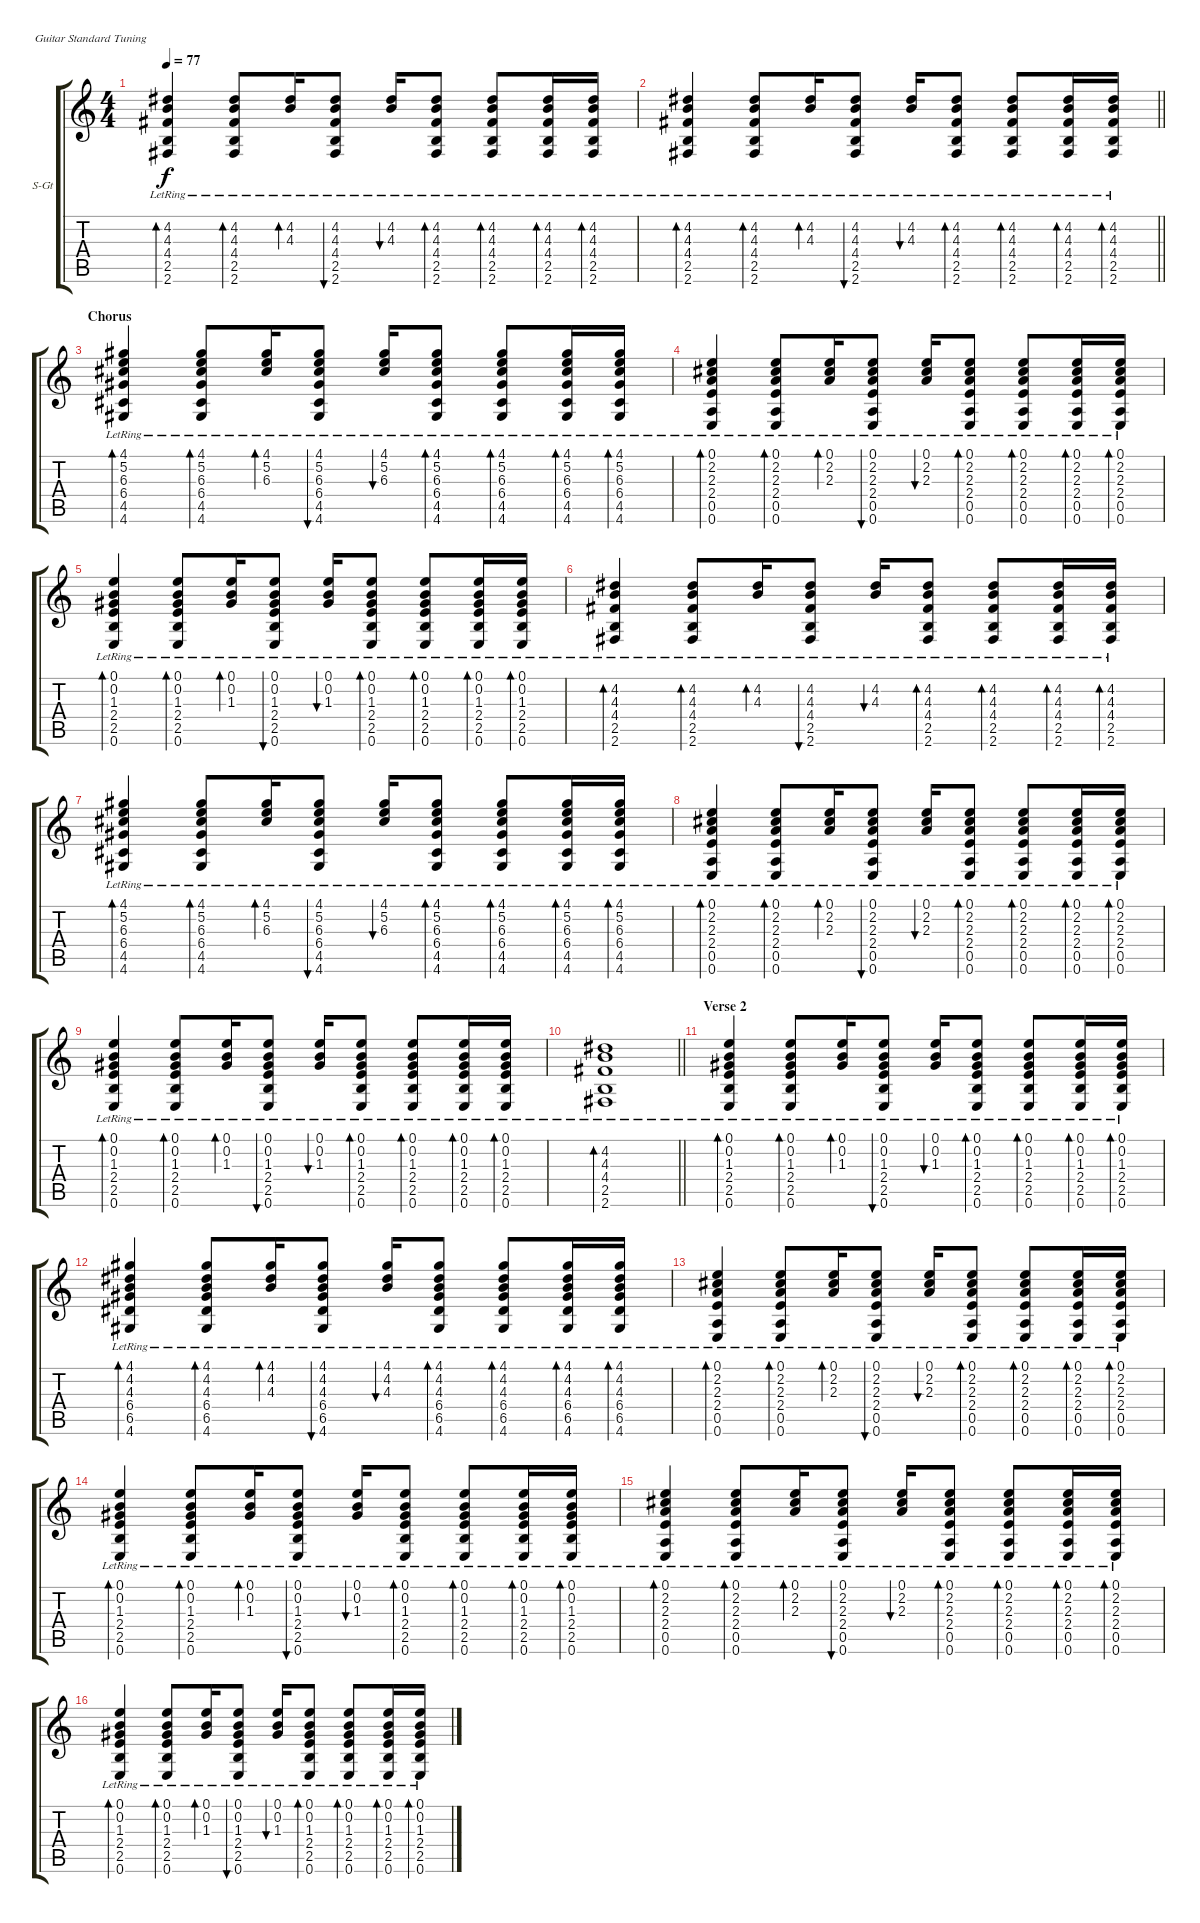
\bracketExtendMode groupsimilarinstruments
\firstSystemTrackNameOrientation horizontal
\otherSystemsTrackNameOrientation horizontal
\track ("Guitar 1" "S-Gt") {instrument acousticguitarsteel}
\staff {score tabs}
\tuning (E4 B3 G3 D3 A2 E2)
\ts (4 4)
\tempo 77
\clef g2
\ks c
(4.2{lr} 4.3{lr} 4.4{lr} 2.5{lr} 2.6{lr}).4{bd 30 dy f} (4.2{lr} 4.3{lr} 4.4{lr} 2.5{lr} 2.6{lr}).8{bd 30} (4.2{lr} 4.3{lr}).16{bd 30} (4.2{lr} 4.3{lr} 4.4{lr} 2.5{lr} 2.6{lr}).8{bu 30} (4.2{lr} 4.3{lr}).16{bu 30} (4.2{lr} 4.3{lr} 4.4{lr} 2.5{lr} 2.6{lr}).8{bd 30} (4.2{lr} 4.3{lr} 4.4{lr} 2.5{lr} 2.6{lr}).8{bd 30} (4.2{lr} 4.3{lr} 4.4{lr} 2.5{lr} 2.6{lr}).16{bd 30} (4.2{lr} 4.3{lr} 4.4{lr} 2.5{lr} 2.6{lr}).16{bd 30} |
\barLineRight lightlight
(4.2{lr} 4.3{lr} 4.4{lr} 2.5{lr} 2.6{lr}).4{bd 30} (4.2{lr} 4.3{lr} 4.4{lr} 2.5{lr} 2.6{lr}).8{bd 30} (4.2{lr} 4.3{lr}).16{bd 30} (4.2{lr} 4.3{lr} 4.4{lr} 2.5{lr} 2.6{lr}).8{bu 30} (4.2{lr} 4.3{lr}).16{bu 30} (4.2{lr} 4.3{lr} 4.4{lr} 2.5{lr} 2.6{lr}).8{bd 30} (4.2{lr} 4.3{lr} 4.4{lr} 2.5{lr} 2.6{lr}).8{bd 30} (4.2{lr} 4.3{lr} 4.4{lr} 2.5{lr} 2.6{lr}).16{bd 30} (4.2{lr} 4.3{lr} 4.4{lr} 2.5{lr} 2.6{lr}).16{bd 30} |
\section ("" "Chorus")
(4.1{lr} 5.2{lr} 6.3{lr} 6.4{lr} 4.5{lr} 4.6{lr}).4{bd 30} (4.1{lr} 5.2{lr} 6.3{lr} 6.4{lr} 4.5{lr} 4.6{lr}).8{bd 30} (4.1{lr} 5.2{lr} 6.3{lr}).16{bd 30} (4.1{lr} 5.2{lr} 6.3{lr} 6.4{lr} 4.5{lr} 4.6{lr}).8{bu 30} (4.1{lr} 5.2{lr} 6.3{lr}).16{bu 30} (4.1{lr} 5.2{lr} 6.3{lr} 6.4{lr} 4.5{lr} 4.6{lr}).8{bd 30} (4.1{lr} 5.2{lr} 6.3{lr} 6.4{lr} 4.5{lr} 4.6{lr}).8{bd 30} (4.1{lr} 5.2{lr} 6.3{lr} 6.4{lr} 4.5{lr} 4.6{lr}).16{bd 30} (4.1{lr} 5.2{lr} 6.3{lr} 6.4{lr} 4.5{lr} 4.6{lr}).16{bd 30} |
(0.1{lr} 2.2{lr} 2.3{lr} 2.4{lr} 0.5{lr} 0.6{lr}).4{bd 30} (0.1{lr} 2.2{lr} 2.3{lr} 2.4{lr} 0.5{lr} 0.6{lr}).8{bd 30} (0.1{lr} 2.2{lr} 2.3{lr}).16{bd 30} (0.1{lr} 2.2{lr} 2.3{lr} 2.4{lr} 0.5{lr} 0.6{lr}).8{bu 30} (0.1{lr} 2.2{lr} 2.3{lr}).16{bu 30} (0.1{lr} 2.2{lr} 2.3{lr} 2.4{lr} 0.5{lr} 0.6{lr}).8{bd 30} (0.1{lr} 2.2{lr} 2.3{lr} 2.4{lr} 0.5{lr} 0.6{lr}).8{bd 30} (0.1{lr} 2.2{lr} 2.3{lr} 2.4{lr} 0.5{lr} 0.6{lr}).16{bd 30} (0.1{lr} 2.2{lr} 2.3{lr} 2.4{lr} 0.5{lr} 0.6{lr}).16{bd 30} |
(0.1{lr} 0.2{lr} 1.3{lr} 2.4{lr} 2.5{lr} 0.6{lr}).4{bd 30} (0.1{lr} 0.2{lr} 1.3{lr} 2.4{lr} 2.5{lr} 0.6{lr}).8{bd 30} (0.1{lr} 0.2{lr} 1.3{lr}).16{bd 30} (0.1{lr} 0.2{lr} 1.3{lr} 2.4{lr} 2.5{lr} 0.6{lr}).8{bu 30} (0.1{lr} 0.2{lr} 1.3{lr}).16{bu 30} (0.1{lr} 0.2{lr} 1.3{lr} 2.4{lr} 2.5{lr} 0.6{lr}).8{bd 30} (0.1{lr} 0.2{lr} 1.3{lr} 2.4{lr} 2.5{lr} 0.6{lr}).8{bd 30} (0.1{lr} 0.2{lr} 1.3{lr} 2.4{lr} 2.5{lr} 0.6{lr}).16{bd 30} (0.1{lr} 0.2{lr} 1.3{lr} 2.4{lr} 2.5{lr} 0.6{lr}).16{bd 30} |
(4.2{lr} 4.3{lr} 4.4{lr} 2.5{lr} 2.6{lr}).4{bd 30} (4.2{lr} 4.3{lr} 4.4{lr} 2.5{lr} 2.6{lr}).8{bd 30} (4.2{lr} 4.3{lr}).16{bd 30} (4.2{lr} 4.3{lr} 4.4{lr} 2.5{lr} 2.6{lr}).8{bu 30} (4.2{lr} 4.3{lr}).16{bu 30} (4.2{lr} 4.3{lr} 4.4{lr} 2.5{lr} 2.6{lr}).8{bd 30} (4.2{lr} 4.3{lr} 4.4{lr} 2.5{lr} 2.6{lr}).8{bd 30} (4.2{lr} 4.3{lr} 4.4{lr} 2.5{lr} 2.6{lr}).16{bd 30} (4.2{lr} 4.3{lr} 4.4{lr} 2.5{lr} 2.6{lr}).16{bd 30} |
(4.1{lr} 5.2{lr} 6.3{lr} 6.4{lr} 4.5{lr} 4.6{lr}).4{bd 30} (4.1{lr} 5.2{lr} 6.3{lr} 6.4{lr} 4.5{lr} 4.6{lr}).8{bd 30} (4.1{lr} 5.2{lr} 6.3{lr}).16{bd 30} (4.1{lr} 5.2{lr} 6.3{lr} 6.4{lr} 4.5{lr} 4.6{lr}).8{bu 30} (4.1{lr} 5.2{lr} 6.3{lr}).16{bu 30} (4.1{lr} 5.2{lr} 6.3{lr} 6.4{lr} 4.5{lr} 4.6{lr}).8{bd 30} (4.1{lr} 5.2{lr} 6.3{lr} 6.4{lr} 4.5{lr} 4.6{lr}).8{bd 30} (4.1{lr} 5.2{lr} 6.3{lr} 6.4{lr} 4.5{lr} 4.6{lr}).16{bd 30} (4.1{lr} 5.2{lr} 6.3{lr} 6.4{lr} 4.5{lr} 4.6{lr}).16{bd 30} |
(0.1{lr} 2.2{lr} 2.3{lr} 2.4{lr} 0.5{lr} 0.6{lr}).4{bd 30} (0.1{lr} 2.2{lr} 2.3{lr} 2.4{lr} 0.5{lr} 0.6{lr}).8{bd 30} (0.1{lr} 2.2{lr} 2.3{lr}).16{bd 30} (0.1{lr} 2.2{lr} 2.3{lr} 2.4{lr} 0.5{lr} 0.6{lr}).8{bu 30} (0.1{lr} 2.2{lr} 2.3{lr}).16{bu 30} (0.1{lr} 2.2{lr} 2.3{lr} 2.4{lr} 0.5{lr} 0.6{lr}).8{bd 30} (0.1{lr} 2.2{lr} 2.3{lr} 2.4{lr} 0.5{lr} 0.6{lr}).8{bd 30} (0.1{lr} 2.2{lr} 2.3{lr} 2.4{lr} 0.5{lr} 0.6{lr}).16{bd 30} (0.1{lr} 2.2{lr} 2.3{lr} 2.4{lr} 0.5{lr} 0.6{lr}).16{bd 30} |
(0.1{lr} 0.2{lr} 1.3{lr} 2.4{lr} 2.5{lr} 0.6{lr}).4{bd 30} (0.1{lr} 0.2{lr} 1.3{lr} 2.4{lr} 2.5{lr} 0.6{lr}).8{bd 30} (0.1{lr} 0.2{lr} 1.3{lr}).16{bd 30} (0.1{lr} 0.2{lr} 1.3{lr} 2.4{lr} 2.5{lr} 0.6{lr}).8{bu 30} (0.1{lr} 0.2{lr} 1.3{lr}).16{bu 30} (0.1{lr} 0.2{lr} 1.3{lr} 2.4{lr} 2.5{lr} 0.6{lr}).8{bd 30} (0.1{lr} 0.2{lr} 1.3{lr} 2.4{lr} 2.5{lr} 0.6{lr}).8{bd 30} (0.1{lr} 0.2{lr} 1.3{lr} 2.4{lr} 2.5{lr} 0.6{lr}).16{bd 30} (0.1{lr} 0.2{lr} 1.3{lr} 2.4{lr} 2.5{lr} 0.6{lr}).16{bd 30} |
\barLineRight lightlight
(4.2{lr} 4.3{lr} 4.4{lr} 2.5{lr} 2.6{lr}).1{bd 120} |
\section ("" "Verse 2")
(0.1{lr} 0.2{lr} 1.3{lr} 2.4{lr} 2.5{lr} 0.6{lr}).4{bd 30} (0.1{lr} 0.2{lr} 1.3{lr} 2.4{lr} 2.5{lr} 0.6{lr}).8{bd 30} (0.1{lr} 0.2{lr} 1.3{lr}).16{bd 30} (0.1{lr} 0.2{lr} 1.3{lr} 2.4{lr} 2.5{lr} 0.6{lr}).8{bu 30} (0.1{lr} 0.2{lr} 1.3{lr}).16{bu 30} (0.1{lr} 0.2{lr} 1.3{lr} 2.4{lr} 2.5{lr} 0.6{lr}).8{bd 30} (0.1{lr} 0.2{lr} 1.3{lr} 2.4{lr} 2.5{lr} 0.6{lr}).8{bd 30} (0.1{lr} 0.2{lr} 1.3{lr} 2.4{lr} 2.5{lr} 0.6{lr}).16{bd 30} (0.1{lr} 0.2{lr} 1.3{lr} 2.4{lr} 2.5{lr} 0.6{lr}).16{bd 30} |
(4.1{lr} 4.2{lr} 4.3{lr} 6.4{lr} 6.5{lr} 4.6{lr}).4{bd 30} (4.1{lr} 4.2{lr} 4.3{lr} 6.4{lr} 6.5{lr} 4.6{lr}).8{bd 30} (4.1{lr} 4.2{lr} 4.3{lr}).16{bd 30} (4.1{lr} 4.2{lr} 4.3{lr} 6.4{lr} 6.5{lr} 4.6{lr}).8{bu 30} (4.1{lr} 4.2{lr} 4.3{lr}).16{bu 30} (4.1{lr} 4.2{lr} 4.3{lr} 6.4{lr} 6.5{lr} 4.6{lr}).8{bd 30} (4.1{lr} 4.2{lr} 4.3{lr} 6.4{lr} 6.5{lr} 4.6{lr}).8{bd 30} (4.1{lr} 4.2{lr} 4.3{lr} 6.4{lr} 6.5{lr} 4.6{lr}).16{bd 30} (4.1{lr} 4.2{lr} 4.3{lr} 6.4{lr} 6.5{lr} 4.6{lr}).16{bd 30} |
(0.1{lr} 2.2{lr} 2.3{lr} 2.4{lr} 0.5{lr} 0.6{lr}).4{bd 30} (0.1{lr} 2.2{lr} 2.3{lr} 2.4{lr} 0.5{lr} 0.6{lr}).8{bd 30} (0.1{lr} 2.2{lr} 2.3{lr}).16{bd 30} (0.1{lr} 2.2{lr} 2.3{lr} 2.4{lr} 0.5{lr} 0.6{lr}).8{bu 30} (0.1{lr} 2.2{lr} 2.3{lr}).16{bu 30} (0.1{lr} 2.2{lr} 2.3{lr} 2.4{lr} 0.5{lr} 0.6{lr}).8{bd 30} (0.1{lr} 2.2{lr} 2.3{lr} 2.4{lr} 0.5{lr} 0.6{lr}).8{bd 30} (0.1{lr} 2.2{lr} 2.3{lr} 2.4{lr} 0.5{lr} 0.6{lr}).16{bd 30} (0.1{lr} 2.2{lr} 2.3{lr} 2.4{lr} 0.5{lr} 0.6{lr}).16{bd 30} |
(0.1{lr} 0.2{lr} 1.3{lr} 2.4{lr} 2.5{lr} 0.6{lr}).4{bd 30} (0.1{lr} 0.2{lr} 1.3{lr} 2.4{lr} 2.5{lr} 0.6{lr}).8{bd 30} (0.1{lr} 0.2{lr} 1.3{lr}).16{bd 30} (0.1{lr} 0.2{lr} 1.3{lr} 2.4{lr} 2.5{lr} 0.6{lr}).8{bu 30} (0.1{lr} 0.2{lr} 1.3{lr}).16{bu 30} (0.1{lr} 0.2{lr} 1.3{lr} 2.4{lr} 2.5{lr} 0.6{lr}).8{bd 30} (0.1{lr} 0.2{lr} 1.3{lr} 2.4{lr} 2.5{lr} 0.6{lr}).8{bd 30} (0.1{lr} 0.2{lr} 1.3{lr} 2.4{lr} 2.5{lr} 0.6{lr}).16{bd 30} (0.1{lr} 0.2{lr} 1.3{lr} 2.4{lr} 2.5{lr} 0.6{lr}).16{bd 30} |
(0.1{lr} 2.2{lr} 2.3{lr} 2.4{lr} 0.5{lr} 0.6{lr}).4{bd 30} (0.1{lr} 2.2{lr} 2.3{lr} 2.4{lr} 0.5{lr} 0.6{lr}).8{bd 30} (0.1{lr} 2.2{lr} 2.3{lr}).16{bd 30} (0.1{lr} 2.2{lr} 2.3{lr} 2.4{lr} 0.5{lr} 0.6{lr}).8{bu 30} (0.1{lr} 2.2{lr} 2.3{lr}).16{bu 30} (0.1{lr} 2.2{lr} 2.3{lr} 2.4{lr} 0.5{lr} 0.6{lr}).8{bd 30} (0.1{lr} 2.2{lr} 2.3{lr} 2.4{lr} 0.5{lr} 0.6{lr}).8{bd 30} (0.1{lr} 2.2{lr} 2.3{lr} 2.4{lr} 0.5{lr} 0.6{lr}).16{bd 30} (0.1{lr} 2.2{lr} 2.3{lr} 2.4{lr} 0.5{lr} 0.6{lr}).16{bd 30} |
(0.1{lr} 0.2{lr} 1.3{lr} 2.4{lr} 2.5{lr} 0.6{lr}).4{bd 30} (0.1{lr} 0.2{lr} 1.3{lr} 2.4{lr} 2.5{lr} 0.6{lr}).8{bd 30} (0.1{lr} 0.2{lr} 1.3{lr}).16{bd 30} (0.1{lr} 0.2{lr} 1.3{lr} 2.4{lr} 2.5{lr} 0.6{lr}).8{bu 30} (0.1{lr} 0.2{lr} 1.3{lr}).16{bu 30} (0.1{lr} 0.2{lr} 1.3{lr} 2.4{lr} 2.5{lr} 0.6{lr}).8{bd 30} (0.1{lr} 0.2{lr} 1.3{lr} 2.4{lr} 2.5{lr} 0.6{lr}).8{bd 30} (0.1{lr} 0.2{lr} 1.3{lr} 2.4{lr} 2.5{lr} 0.6{lr}).16{bd 30} (0.1{lr} 0.2{lr} 1.3{lr} 2.4{lr} 2.5{lr} 0.6{lr}).16{bd 30}
